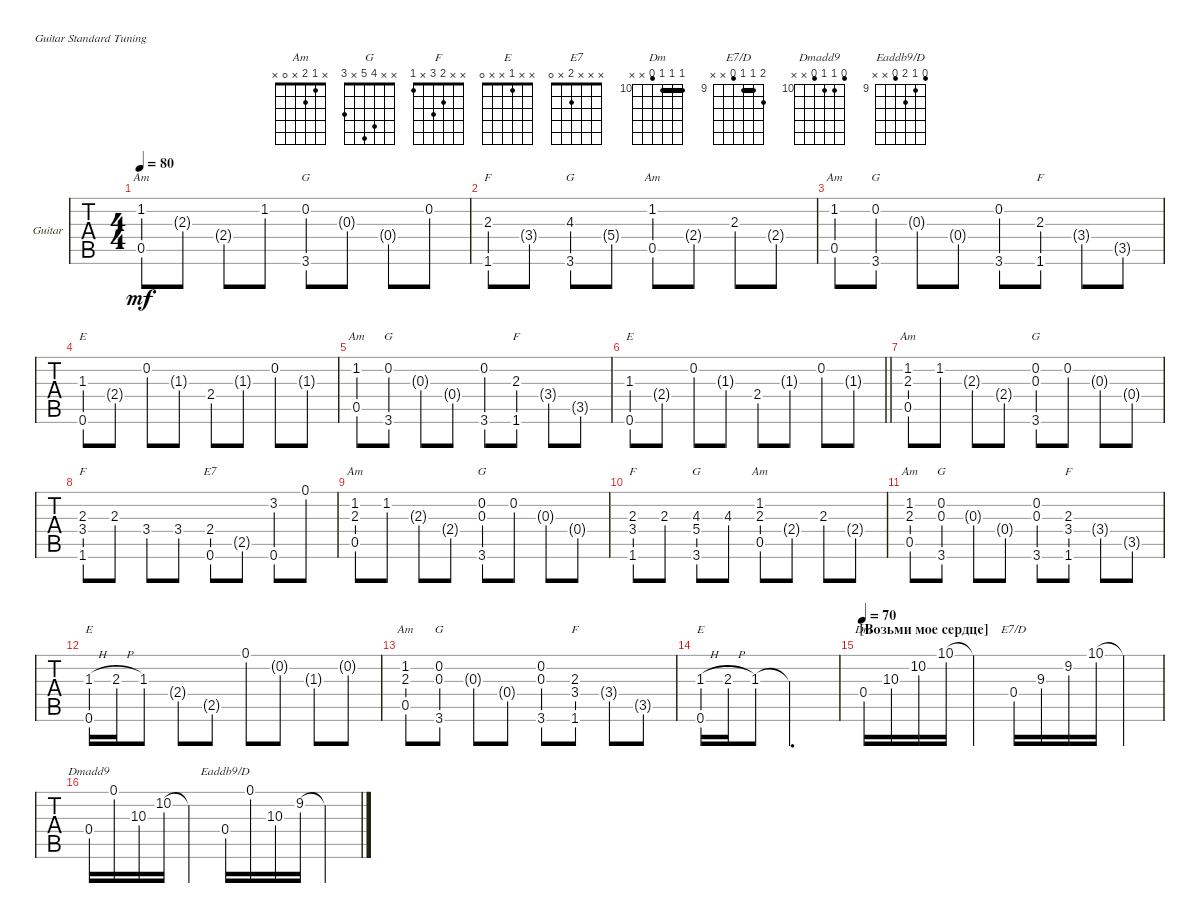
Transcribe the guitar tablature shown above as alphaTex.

\bracketExtendMode groupsimilarinstruments
\firstSystemTrackNameOrientation horizontal
\otherSystemsTrackNameOrientation horizontal
\track ("" "Guitar") {instrument acousticguitarsteel}
\staff {tabs}
\tuning (E4 B3 G3 D3 A2 E2)
\chord ("Am" x 1 x x 0 x)
\chord ("G" x 0 x x x 3)
\chord ("F" x x 2 x x 1)
\chord ("G" x x 4 x x 3)
\chord ("E" x x 1 x x 0)
\chord ("Am" x 1 2 x 0 x)
\chord ("G" x 0 0 x x 3)
\chord ("F" x x 2 3 x 1)
\chord ("E7" x x x 2 x 0)
\chord ("G" x x 4 5 x 3)
\chord ("Dm" 10 10 10 9 x x) {firstfret 10 barre (10 10)}
\chord ("E7/D" 10 9 9 8 x x) {firstfret 9 barre 9}
\chord ("Dmadd9" 9 10 10 9 x x) {firstfret 10}
\chord ("Eaddb9/D" 8 9 10 8 x x) {firstfret 9}
\ts (4 4)
\tempo 80
\clef g2
\ks c
(1.2 0.5).8{ch "Am" dy mf} 2.3{g}.8 2.4{g}.8 1.2.8 (0.2 3.6).8{ch "G"} 0.3{g}.8 0.4{g}.8 0.2.8 |
(2.3 1.6).8{ch "F"} 3.4{g}.8 (4.3 3.6).8{ch "G"} 5.4{g}.8 (1.2 0.5).8{ch "Am"} 2.4{g}.8 2.3.8 2.4{g}.8 |
(1.2 0.5).8{ch "Am"} (3.6 0.2).8{ch "G"} 0.3{g}.8 0.4{g}.8 (0.2 3.6).8 (1.6 2.3).8{ch "F"} 3.4{g}.8 3.5{g}.8 |
(1.3 0.6).8{ch "E"} 2.4{g}.8 0.2.8 1.3{g}.8 2.4.8 1.3{g}.8 0.2.8 1.3{g}.8 |
(1.2 0.5).8{ch "Am"} (3.6 0.2).8{ch "G"} 0.3{g}.8 0.4{g}.8 (0.2 3.6).8 (1.6 2.3).8{ch "F"} 3.4{g}.8 3.5{g}.8 |
\barLineRight lightlight
(1.3 0.6).8{ch "E"} 2.4{g}.8 0.2.8 1.3{g}.8 2.4.8 1.3{g}.8 0.2.8 1.3{g}.8 |
(1.2 0.5 2.3).8{ch "Am"} 1.2.8 2.3{g}.8 2.4{g}.8 (0.2 3.6 0.3).8{ch "G"} 0.2.8 0.3{g}.8 0.4{g}.8 |
(2.3 1.6 3.4).8{ch "F"} 2.3.8 3.4.8 3.4.8 (0.6 2.4).8{ch "E7"} 2.5{g}.8 (3.2 0.6).8 0.1.8 |
(1.2 0.5 2.3).8{ch "Am"} 1.2.8 2.3{g}.8 2.4{g}.8 (0.2 3.6 0.3).8{ch "G"} 0.2.8 0.3{g}.8 0.4{g}.8 |
(2.3 1.6 3.4).8{ch "F"} 2.3.8 (4.3 3.6 5.4).8{ch "G"} 4.3.8 (1.2 0.5 2.3).8{ch "Am"} 2.4{g}.8 2.3.8 2.4{g}.8 |
(1.2 0.5 2.3).8{ch "Am"} (3.6 0.2 0.3).8{ch "G"} 0.3{g}.8 0.4{g}.8 (0.2 3.6 0.3).8 (1.6 2.3 3.4).8{ch "F"} 3.4{g}.8 3.5{g}.8 |
(1.3{h} 0.6).16{ch "E"} 2.3{h}.16 1.3.8 2.4{g}.8 2.5{g}.8 0.1.8 0.2{g}.8 1.3{g}.8 0.2{g}.8 |
(1.2 0.5 2.3).8{ch "Am"} (3.6 0.2 0.3).8{ch "G"} 0.3{g}.8 0.4{g}.8 (0.2 3.6 0.3).8 (1.6 2.3 3.4).8{ch "F"} 3.4{g}.8 3.5{g}.8 |
(1.3{h} 0.6).16{ch "E"} 2.3{h}.16 1.3.8 1.3{t}.2{d} |
\section ("" "[Возьми мое сердце]")
\tempo 70
0.4.16{ch "Dm"} 10.3.16 10.2.16 10.1.16 10.1{t}.4 0.4.16{ch "E7/D"} 9.3.16 9.2.16 10.1.16 10.1{t}.4 |
0.4.16{ch "Dmadd9"} 0.1.16 10.3.16 10.2.16 10.2{t}.4 0.4.16{ch "Eaddb9/D"} 0.1.16 10.3.16 9.2.16 9.2{t}.4
